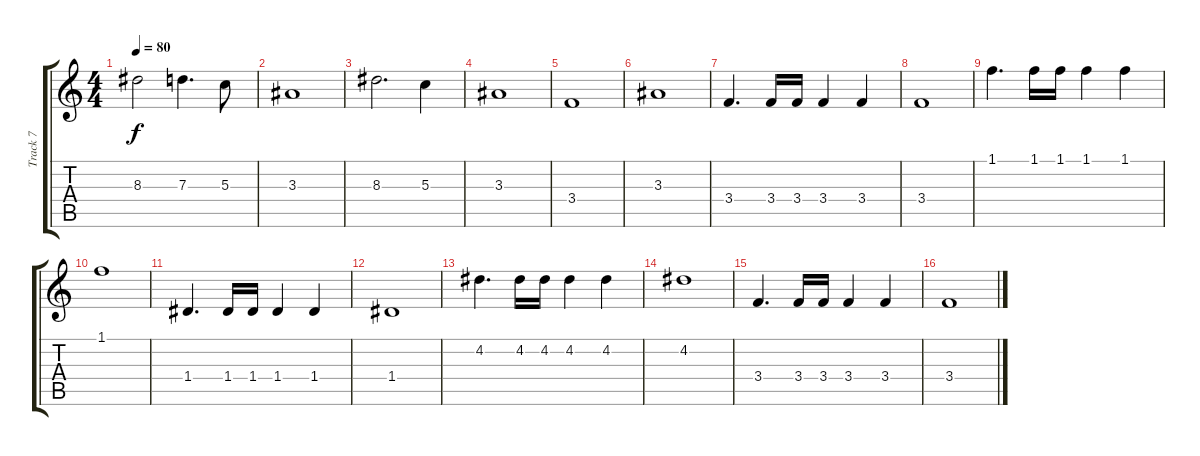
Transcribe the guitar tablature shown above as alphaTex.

\track ("Track 7" "Track 7") {instrument acousticguitarsteel}
\staff {score tabs}
\tuning (E4 B3 G3 D3 A2 E2) {hide}
\ts (4 4)
\tempo 80
\clef g2
\ks c
8.3.2{dy f} 7.3.4{d} 5.3.8 |
3.3.1 |
8.3.2{d} 5.3.4 |
3.3.1 |
3.4.1 |
3.3.1 |
3.4.4{d} 3.4.16 3.4.16 3.4.4 3.4.4 |
3.4.1 |
1.1.4{d} 1.1.16 1.1.16 1.1.4 1.1.4 |
1.1.1 |
1.4.4{d} 1.4.16 1.4.16 1.4.4 1.4.4 |
1.4.1 |
4.2.4{d} 4.2.16 4.2.16 4.2.4 4.2.4 |
4.2.1 |
3.4.4{d} 3.4.16 3.4.16 3.4.4 3.4.4 |
3.4.1
